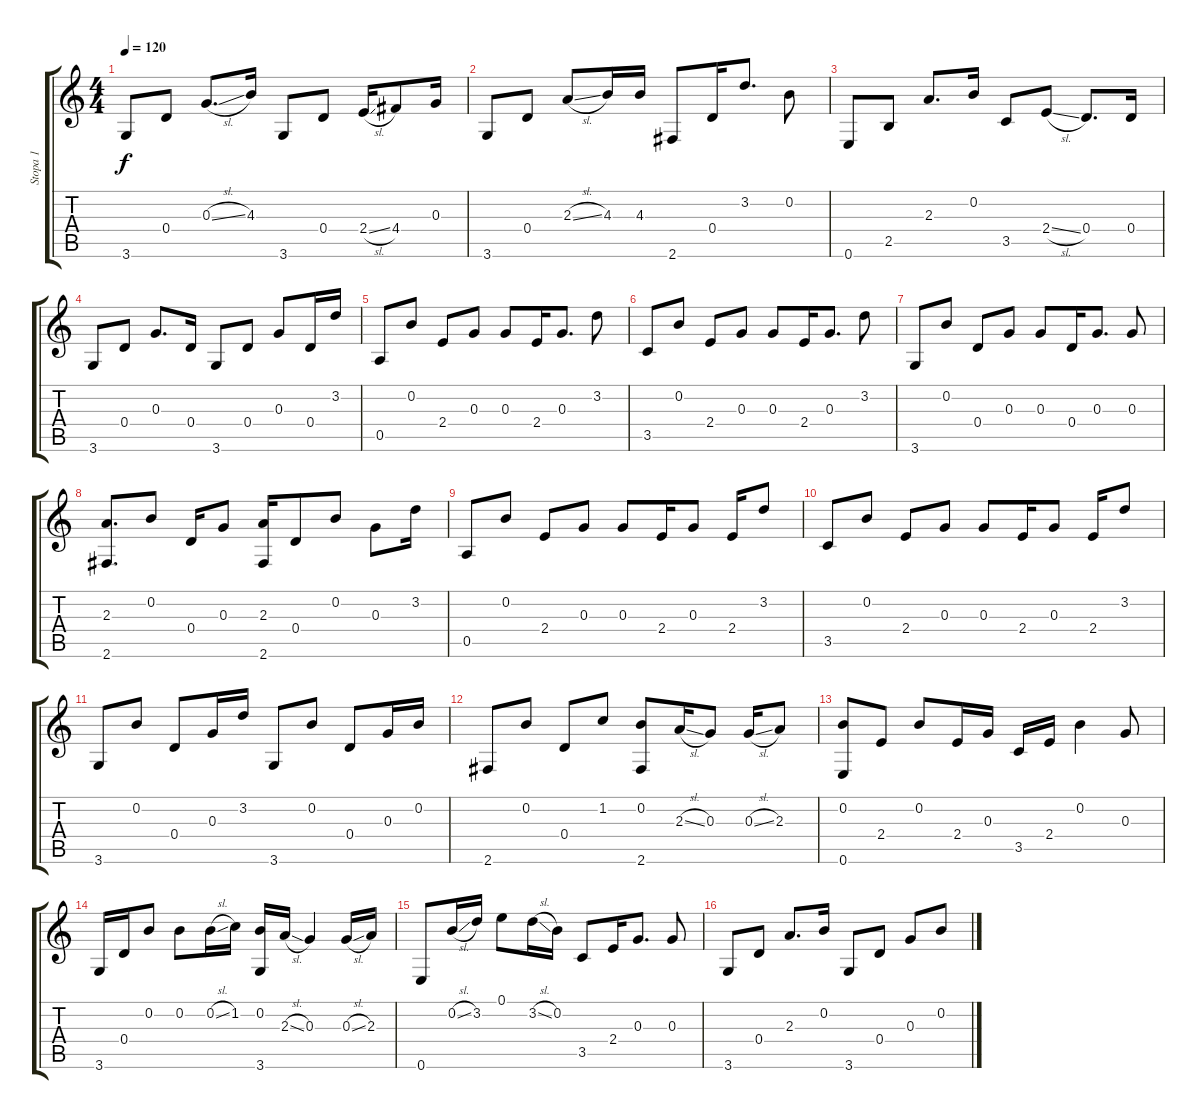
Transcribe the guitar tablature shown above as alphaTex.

\track ("Stopa 1" "Stopa 1") {instrument acousticguitarsteel}
\staff {score tabs}
\tuning (E4 B3 G3 D3 A2 E2) {hide}
\ts (4 4)
\tempo 120
\clef g2
\ks c
3.6.8{dy f} 0.4.8 0.3{sl}.8{d} 4.3.16 3.6.8 0.4.8 2.4{sl}.16 4.4.8 0.3.16 |
3.6.8 0.4.8 2.3{sl}.8 4.3.16 4.3.16 2.6.8 0.4.16 3.2.8{d} 0.2.8 |
0.6.8 2.5.8 2.3.8{d} 0.2.16 3.5.8 2.4{sl}.8 0.4.8{d} 0.4.16 |
3.6.8 0.4.8 0.3.8{d} 0.4.16 3.6.8 0.4.8 0.3.8 0.4.16 3.2.16 |
0.5.8 0.2.8 2.4.8 0.3.8 0.3.8 2.4.16 0.3.8{d} 3.2.8 |
3.5.8 0.2.8 2.4.8 0.3.8 0.3.8 2.4.16 0.3.8{d} 3.2.8 |
3.6.8 0.2.8 0.4.8 0.3.8 0.3.8 0.4.16 0.3.8{d} 0.3.8 |
(2.3 2.6).8{d} 0.2.8 0.4.16 0.3.8 (2.3 2.6).16 0.4.8 0.2.8 0.3.8 3.2.16 |
0.5.8 0.2.8 2.4.8 0.3.8 0.3.8 2.4.16 0.3.8 2.4.16 3.2.8 |
3.5.8 0.2.8 2.4.8 0.3.8 0.3.8 2.4.16 0.3.8 2.4.16 3.2.8 |
3.6.8 0.2.8 0.4.8 0.3.16 3.2.16 3.6.8 0.2.8 0.4.8 0.3.16 0.2.16 |
2.6.8 0.2.8 0.4.8 1.2.8 (0.2 2.6).8 2.3{sl}.16 0.3.8 0.3{sl}.16 2.3.8 |
(0.2 0.6).8 2.4.8 0.2.8 2.4.16 0.3.16 3.5.16 2.4.16 0.2.4 0.3.8 |
3.6.16 0.4.16 0.2.8 0.2.8 0.2{sl}.16 1.2.16 (0.2 3.6).16 2.3{sl}.16 0.3.4 0.3{sl}.16 2.3.16 |
0.6.8 0.2{sl}.16 3.2.16 0.1.8 3.2{sl}.16 0.2.16 3.5.8 2.4.16 0.3.8{d} 0.3.8 |
3.6.8 0.4.8 2.3.8{d} 0.2.16 3.6.8 0.4.8 0.3.8 0.2.8
